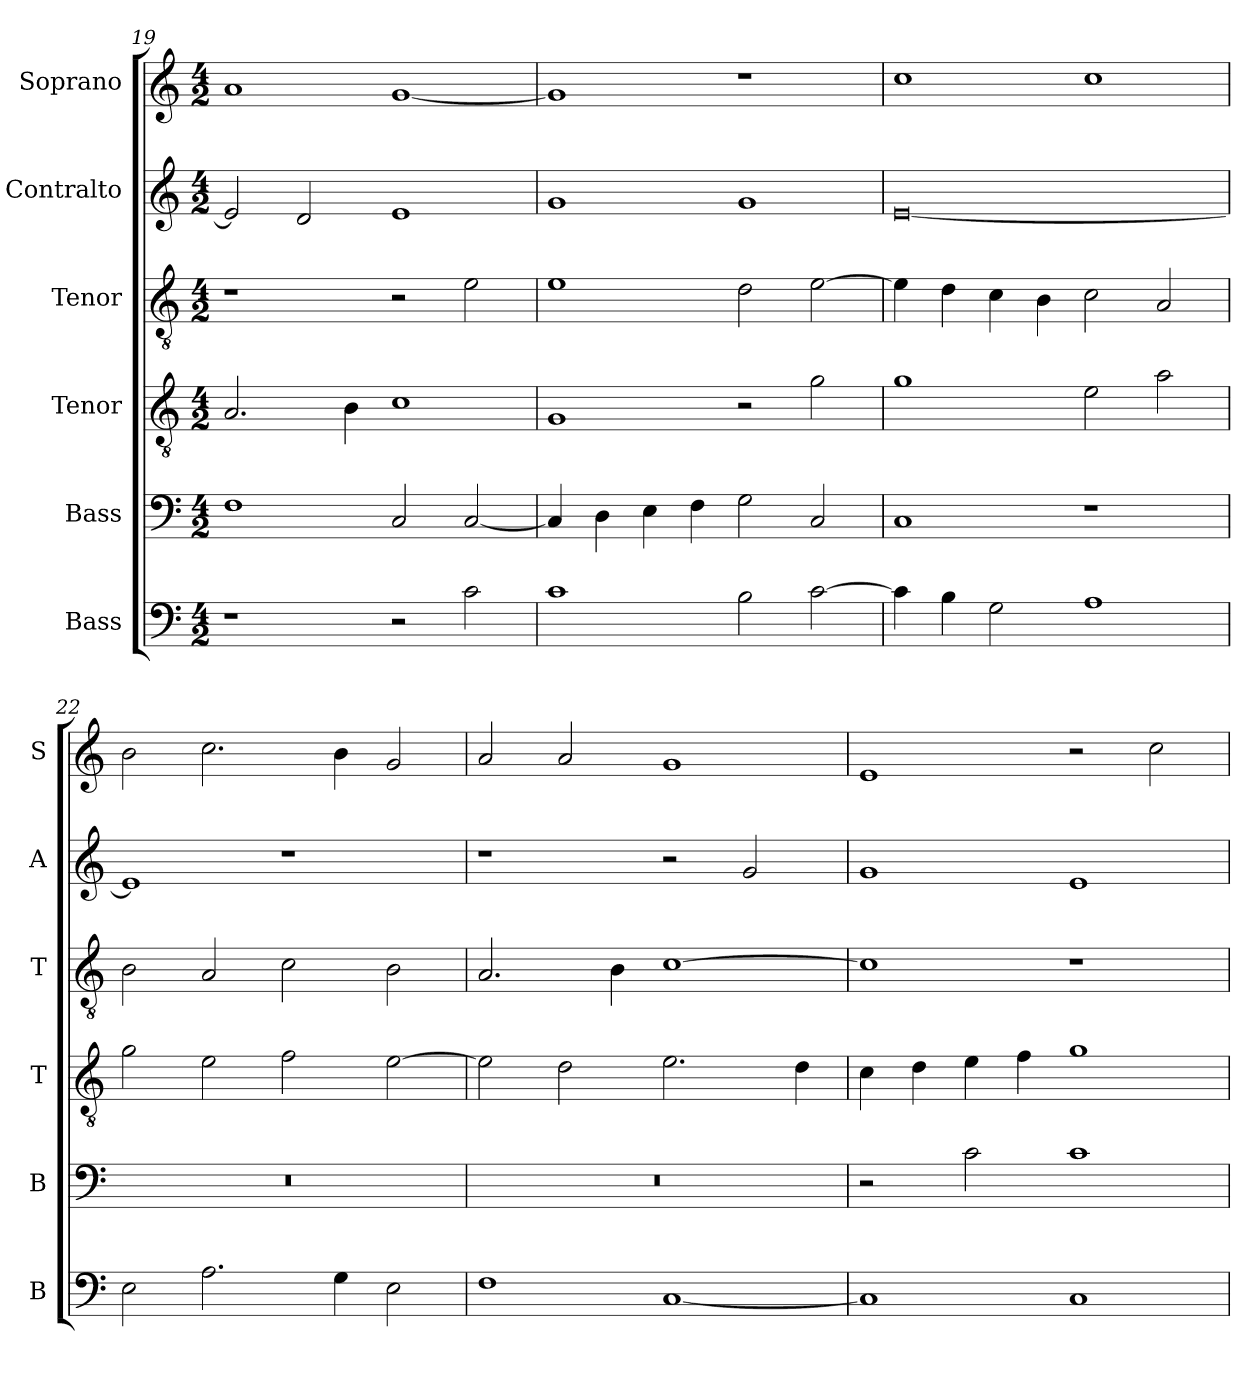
**kern	**kern	**kern	**kern	**kern	**kern
*part6	*part5	*part4	*part3	*part2	*part1
*staff6	*staff5	*staff4	*staff3	*staff2	*staff1
*I"Bass	*I"Bass	*I"Tenor	*I"Tenor	*I"Contralto	*I"Soprano
*I'B	*I'B	*I'T	*I'T	*I'A	*I'S
*clefF4	*clefF4	*clefGv2	*clefGv2	*clefG2	*clefG2
*k[]	*k[]	*k[]	*k[]	*k[]	*k[]
*C:ion	*C:ion	*C:ion	*C:ion	*C:ion	*C:ion
*M4/2	*M4/2	*M4/2	*M4/2	*M4/2	*M4/2
=19	=19	=19	=19	=19	=19
1r	1F	2.A	1r	2e]	1a
.	.	.	.	2d	.
.	.	4B	.	.	.
2r	2C	1c	2r	1e	[1g
2c	[2C	.	2e	.	.
=20	=20	=20	=20	=20	=20
1c	4C]	1G	1e	1g	1g]
.	4D	.	.	.	.
.	4E	.	.	.	.
.	4F	.	.	.	.
2B	2G	2r	2d	1g	1r
[2c	2C	2g	[2e	.	.
=21	=21	=21	=21	=21	=21
4c]	1C	1g	4e]	[0e	1cc
4B	.	.	4d	.	.
2G	.	.	4c	.	.
.	.	.	4B	.	.
1A	1r	2e	2c	.	1cc
.	.	2a	2A	.	.
=22	=22	=22	=22	=22	=22
2E	0r	2g	2B	1e]	2b
2.A	.	2e	2A	.	2.cc
.	.	2f	2c	1r	.
4G	.	.	.	.	4b
2E	.	[2e	2B	.	2g
=23	=23	=23	=23	=23	=23
1F	0r	2e]	2.A	1r	2a
.	.	2d	.	.	2a
.	.	.	4B	.	.
[1C	.	2.e	[1c	2r	1g
.	.	.	.	2g	.
.	.	4d	.	.	.
=24	=24	=24	=24	=24	=24
1C]	2r	4c	1c]	1g	1e
.	.	4d	.	.	.
.	2c	4e	.	.	.
.	.	4f	.	.	.
1C	1c	1g	1r	1e	2r
.	.	.	.	.	2cc
=	=	=	=	=	=
*-	*-	*-	*-	*-	*-
